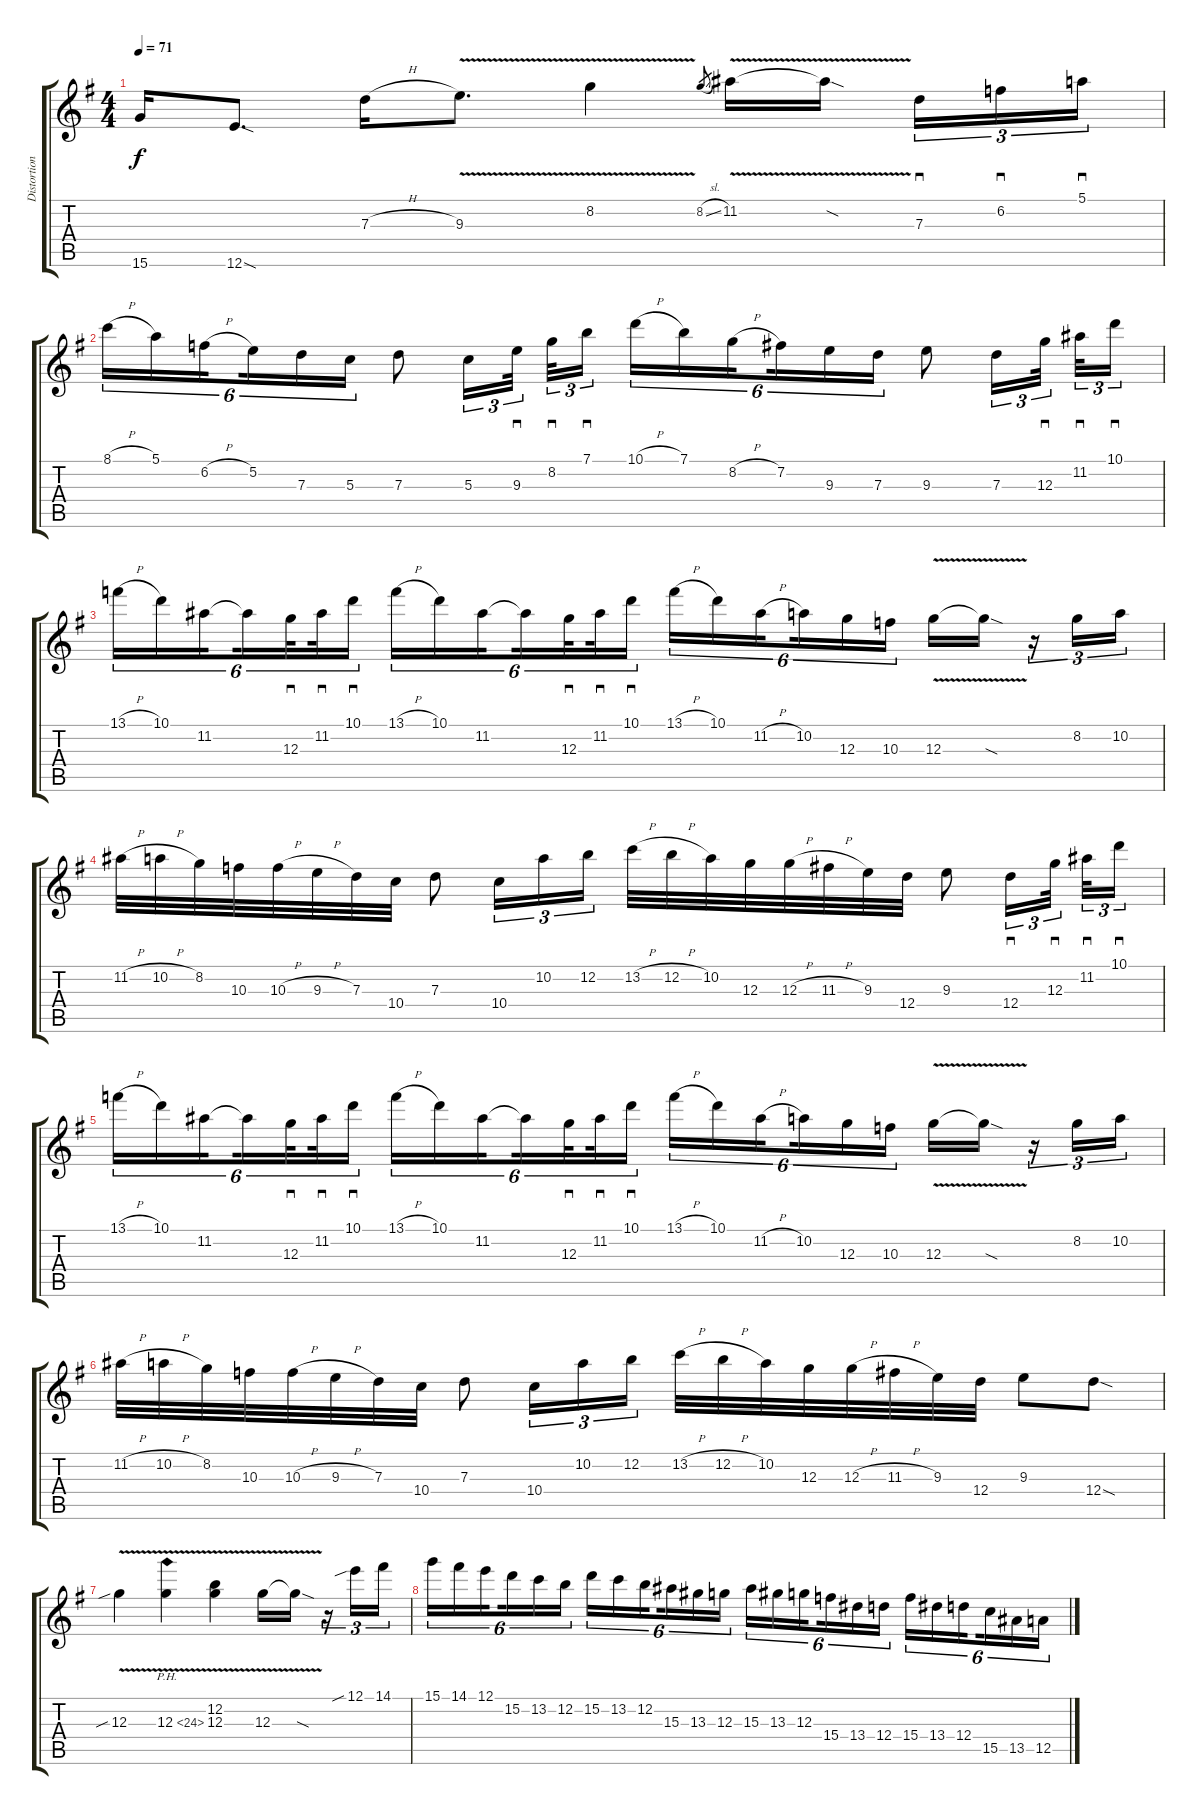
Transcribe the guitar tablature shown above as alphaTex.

\track ("Distortion 3" "Distortion") {instrument distortionguitar}
\staff {score tabs}
\tuning (E4 B3 G3 D3 A2 E2) {hide}
\ts (4 4)
\tempo 71
\clef g2
\ks g
15.6.16{dy f} 12.6{sod}.8{d} 7.3{h}.16 9.3{v}.8{d} 8.2{v}.4 8.2{sl}.8{gr} 11.2{v}.16 11.2{sod t}.16{beam splitsecondary} 7.3.16{sd tu (3 2)} 6.2.16{sd tu (3 2)} 5.1.16{sd tu (3 2)} |
8.1{h}.16{tu (6 4)} 5.1.16{tu (6 4)} 6.2{h}.16{tu (6 4) beam splitsecondary} 5.2.16{tu (6 4)} 7.3.16{tu (6 4)} 5.3.16{tu (6 4)} 7.3.8 5.3.16{tu (3 2)} 9.3.32{sd tu (3 2) beam splitsecondary} 8.2.32{sd tu (3 2)} 7.1.16{sd tu (3 2)} 10.1{h}.16{tu (6 4)} 7.1.16{tu (6 4)} 8.2{h}.16{tu (6 4) beam splitsecondary} 7.2.16{tu (6 4)} 9.3.16{tu (6 4)} 7.3.16{tu (6 4)} 9.3.8 7.3.16{tu (3 2)} 12.3.32{sd tu (3 2) beam splitsecondary} 11.2.32{sd tu (3 2)} 10.1.16{sd tu (3 2)} |
13.1{h}.16{tu (6 4)} 10.1.16{tu (6 4)} 11.2.16{tu (6 4) beam splitsecondary} 11.2{t}.16{tu (6 4)} 12.3.32{sd tu (6 4) beam splitsecondary} 11.2.32{sd tu (6 4)} 10.1.16{sd tu (6 4)} 13.1{h}.16{tu (6 4)} 10.1.16{tu (6 4)} 11.2.16{tu (6 4) beam splitsecondary} 11.2{t}.16{tu (6 4)} 12.3.32{sd tu (6 4) beam splitsecondary} 11.2.32{sd tu (6 4)} 10.1.16{sd tu (6 4)} 13.1{h}.16{tu (6 4)} 10.1.16{tu (6 4)} 11.2{h}.16{tu (6 4) beam splitsecondary} 10.2.16{tu (6 4)} 12.3.16{tu (6 4)} 10.3.16{tu (6 4)} 12.3{v}.16 12.3{sod t}.16 r.16{tu (3 2)} 8.2.16{tu (3 2)} 10.2.16{tu (3 2)} |
11.2{h}.32 10.2{h}.32 8.2.32 10.3.32 10.3{h}.32 9.3{h}.32 7.3.32 10.4.32 7.3.8 10.4.16{tu (3 2)} 10.2.16{tu (3 2)} 12.2.16{tu (3 2)} 13.2{h}.32 12.2{h}.32 10.2.32 12.3.32 12.3{h}.32 11.3{h}.32 9.3.32 12.4.32 9.3.8 12.4.16{sd tu (3 2)} 12.3.32{sd tu (3 2) beam splitsecondary} 11.2.32{sd tu (3 2)} 10.1.16{sd tu (3 2)} |
13.1{h}.16{tu (6 4)} 10.1.16{tu (6 4)} 11.2.16{tu (6 4) beam splitsecondary} 11.2{t}.16{tu (6 4)} 12.3.32{sd tu (6 4) beam splitsecondary} 11.2.32{sd tu (6 4)} 10.1.16{sd tu (6 4)} 13.1{h}.16{tu (6 4)} 10.1.16{tu (6 4)} 11.2.16{tu (6 4) beam splitsecondary} 11.2{t}.16{tu (6 4)} 12.3.32{sd tu (6 4) beam splitsecondary} 11.2.32{sd tu (6 4)} 10.1.16{sd tu (6 4)} 13.1{h}.16{tu (6 4)} 10.1.16{tu (6 4)} 11.2{h}.16{tu (6 4) beam splitsecondary} 10.2.16{tu (6 4)} 12.3.16{tu (6 4)} 10.3.16{tu (6 4)} 12.3{v}.16 12.3{sod t}.16 r.16{tu (3 2)} 8.2.16{tu (3 2)} 10.2.16{tu (3 2)} |
11.2{h}.32 10.2{h}.32 8.2.32 10.3.32 10.3{h}.32 9.3{h}.32 7.3.32 10.4.32 7.3.8 10.4.16{tu (3 2)} 10.2.16{tu (3 2)} 12.2.16{tu (3 2)} 13.2{h}.32 12.2{h}.32 10.2.32 12.3.32 12.3{h}.32 11.3{h}.32 9.3.32 12.4.32 9.3.8 12.4{sod}.8 |
12.3{v sib}.4 12.3{ph 12 v}.4 (12.2{v} 12.3{v}).4 12.3{v}.16 12.3{sod t}.16 r.16{tu (3 2)} 12.1{sib}.16{tu (3 2)} 14.1.16{tu (3 2)} |
15.1.16{tu (6 4)} 14.1.16{tu (6 4)} 12.1.16{tu (6 4) beam splitsecondary} 15.2.16{tu (6 4)} 13.2.16{tu (6 4)} 12.2.16{tu (6 4)} 15.2.16{tu (6 4)} 13.2.16{tu (6 4)} 12.2.16{tu (6 4) beam splitsecondary} 15.3.16{tu (6 4)} 13.3.16{tu (6 4)} 12.3.16{tu (6 4)} 15.3.16{tu (6 4)} 13.3.16{tu (6 4)} 12.3.16{tu (6 4) beam splitsecondary} 15.4.16{tu (6 4)} 13.4.16{tu (6 4)} 12.4.16{tu (6 4)} 15.4.16{tu (6 4)} 13.4.16{tu (6 4)} 12.4.16{tu (6 4) beam splitsecondary} 15.5.16{tu (6 4)} 13.5.16{tu (6 4)} 12.5.16{tu (6 4)}
